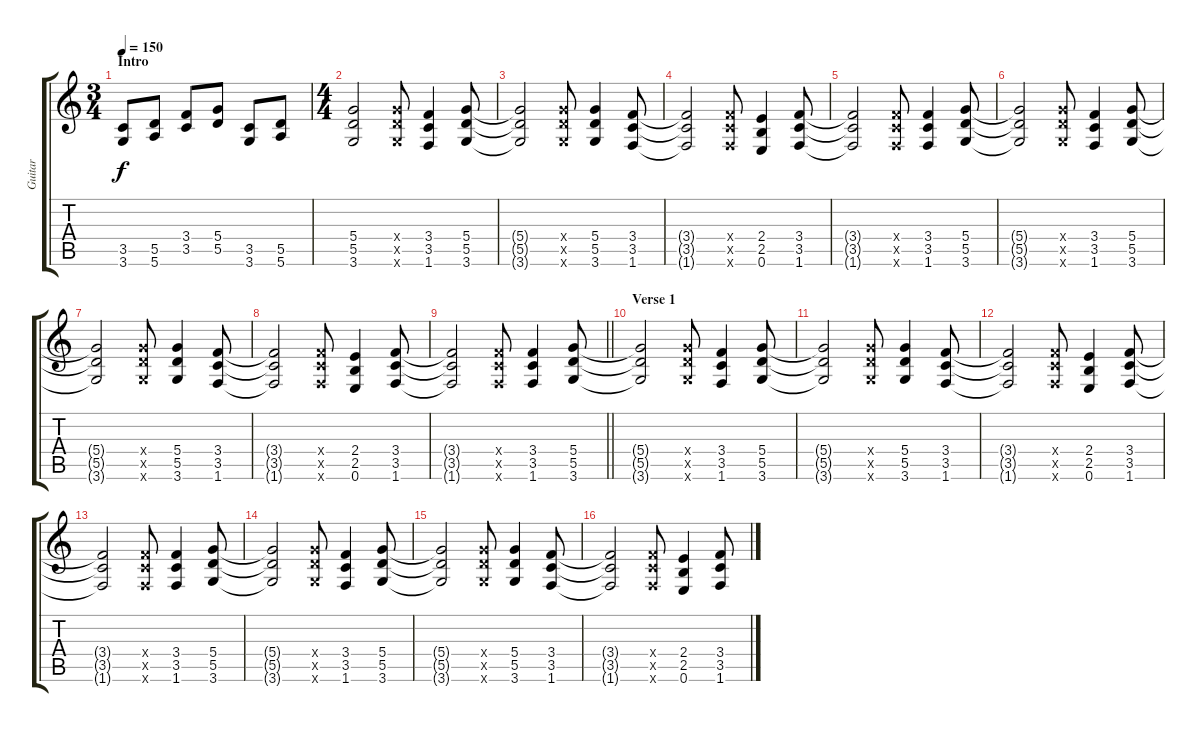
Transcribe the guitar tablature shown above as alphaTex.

\track ("Guitar" "Guitar") {instrument overdrivenguitar}
\staff {score tabs}
\tuning (E4 B3 G3 D3 A2 E2) {hide}
\ts (3 4)
\section ("" "Intro")
\tempo 150
\clef g2
\ks c
(3.5 3.6).8{dy f instrument overdrivenguitar} (5.5 5.6).8 (3.4 3.5).8 (5.4 5.5).8 (3.5 3.6).8 (5.5 5.6).8 |
\ts (4 4)
(5.4 5.5 3.6).2 (5.4{x} 5.5{x} 3.6{x}).8 (3.4 3.5 1.6).4 (5.4 5.5 3.6).8 |
(5.4{t} 5.5{t} 3.6{t}).2 (5.4{x} 5.5{x} 3.6{x}).8 (5.4 5.5 3.6).4 (3.4 3.5 1.6).8 |
(3.4{t} 3.5{t} 1.6{t}).2 (3.4{x} 3.5{x} 1.6{x}).8 (2.4 2.5 0.6).4 (3.4 3.5 1.6).8 |
(3.4{t} 3.5{t} 1.6{t}).2 (3.4{x} 3.5{x} 1.6{x}).8 (3.4 3.5 1.6).4 (5.4 5.5 3.6).8 |
(5.4{t} 5.5{t} 3.6{t}).2 (5.4{x} 5.5{x} 3.6{x}).8 (3.4 3.5 1.6).4 (5.4 5.5 3.6).8 |
(5.4{t} 5.5{t} 3.6{t}).2 (5.4{x} 5.5{x} 3.6{x}).8 (5.4 5.5 3.6).4 (3.4 3.5 1.6).8 |
(3.4{t} 3.5{t} 1.6{t}).2 (3.4{x} 3.5{x} 1.6{x}).8 (2.4 2.5 0.6).4 (3.4 3.5 1.6).8 |
\barLineRight lightlight
(3.4{t} 3.5{t} 1.6{t}).2 (3.4{x} 3.5{x} 1.6{x}).8 (3.4 3.5 1.6).4 (5.4 5.5 3.6).8 |
\section ("" "Verse 1")
(5.4{t} 5.5{t} 3.6{t}).2 (5.4{x} 5.5{x} 3.6{x}).8 (3.4 3.5 1.6).4 (5.4 5.5 3.6).8 |
(5.4{t} 5.5{t} 3.6{t}).2 (5.4{x} 5.5{x} 3.6{x}).8 (5.4 5.5 3.6).4 (3.4 3.5 1.6).8 |
(3.4{t} 3.5{t} 1.6{t}).2 (3.4{x} 3.5{x} 1.6{x}).8 (2.4 2.5 0.6).4 (3.4 3.5 1.6).8 |
(3.4{t} 3.5{t} 1.6{t}).2 (3.4{x} 3.5{x} 1.6{x}).8 (3.4 3.5 1.6).4 (5.4 5.5 3.6).8 |
(5.4{t} 5.5{t} 3.6{t}).2 (5.4{x} 5.5{x} 3.6{x}).8 (3.4 3.5 1.6).4 (5.4 5.5 3.6).8 |
(5.4{t} 5.5{t} 3.6{t}).2 (5.4{x} 5.5{x} 3.6{x}).8 (5.4 5.5 3.6).4 (3.4 3.5 1.6).8 |
(3.4{t} 3.5{t} 1.6{t}).2 (3.4{x} 3.5{x} 1.6{x}).8 (2.4 2.5 0.6).4 (3.4 3.5 1.6).8
